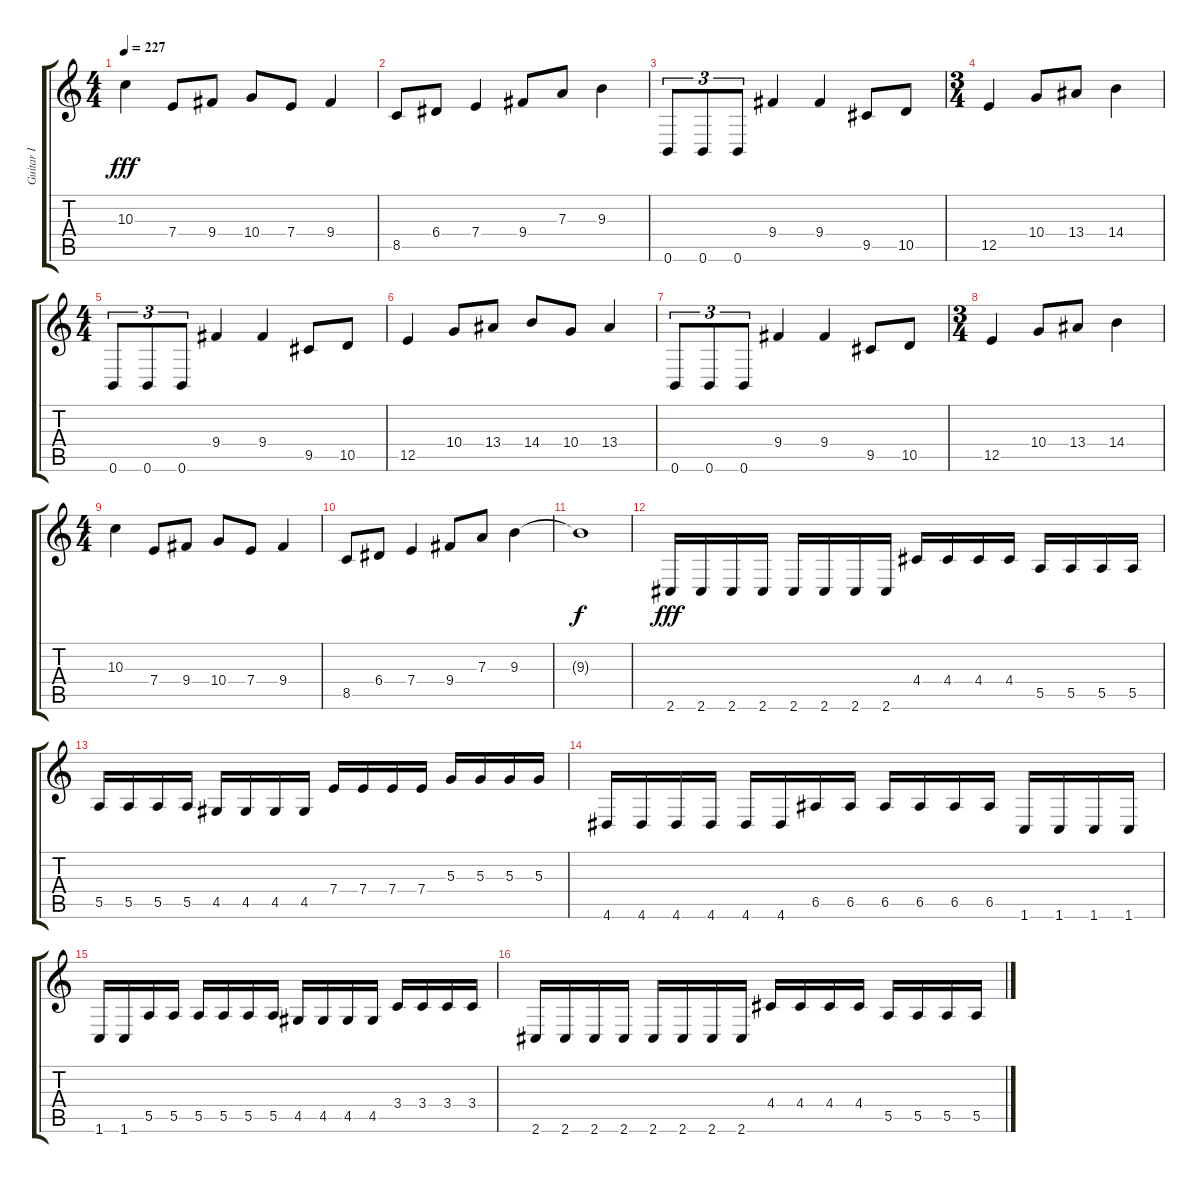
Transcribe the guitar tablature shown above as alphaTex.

\track ("Guitar I" "Guitar I") {instrument distortionguitar}
\staff {score tabs}
\tuning (B3 Gb3 D3 A2 E2 B1) {hide}
\ts (4 4)
\tempo 227
\clef g2
\ks c
10.3.4{dy fff} 7.4.8 9.4.8 10.4.8 7.4.8 9.4.4 |
8.5.8 6.4.8 7.4.4 9.4.8 7.3.8 9.3.4 |
0.6.8{tu (3 2)} 0.6.8{tu (3 2)} 0.6.8{tu (3 2)} 9.4.4 9.4.4 9.5.8 10.5.8 |
\ts (3 4)
12.5.4 10.4.8 13.4.8 14.4.4 |
\ts (4 4)
0.6.8{tu (3 2)} 0.6.8{tu (3 2)} 0.6.8{tu (3 2)} 9.4.4 9.4.4 9.5.8 10.5.8 |
12.5.4 10.4.8 13.4.8 14.4.8 10.4.8 13.4.4 |
0.6.8{tu (3 2)} 0.6.8{tu (3 2)} 0.6.8{tu (3 2)} 9.4.4 9.4.4 9.5.8 10.5.8 |
\ts (3 4)
12.5.4 10.4.8 13.4.8 14.4.4 |
\ts (4 4)
10.3.4 7.4.8 9.4.8 10.4.8 7.4.8 9.4.4 |
8.5.8 6.4.8 7.4.4 9.4.8 7.3.8 9.3.4 |
9.3{t}.1{dy f} |
2.6.16{dy fff} 2.6.16 2.6.16 2.6.16 2.6.16 2.6.16 2.6.16 2.6.16 4.4.16 4.4.16 4.4.16 4.4.16 5.5.16 5.5.16 5.5.16 5.5.16 |
5.5.16 5.5.16 5.5.16 5.5.16 4.5.16 4.5.16 4.5.16 4.5.16 7.4.16 7.4.16 7.4.16 7.4.16 5.3.16 5.3.16 5.3.16 5.3.16 |
4.6.16 4.6.16 4.6.16 4.6.16 4.6.16 4.6.16 6.5.16 6.5.16 6.5.16 6.5.16 6.5.16 6.5.16 1.6.16 1.6.16 1.6.16 1.6.16 |
1.6.16 1.6.16 5.5.16 5.5.16 5.5.16 5.5.16 5.5.16 5.5.16 4.5.16 4.5.16 4.5.16 4.5.16 3.4.16 3.4.16 3.4.16 3.4.16 |
2.6.16 2.6.16 2.6.16 2.6.16 2.6.16 2.6.16 2.6.16 2.6.16 4.4.16 4.4.16 4.4.16 4.4.16 5.5.16 5.5.16 5.5.16 5.5.16
